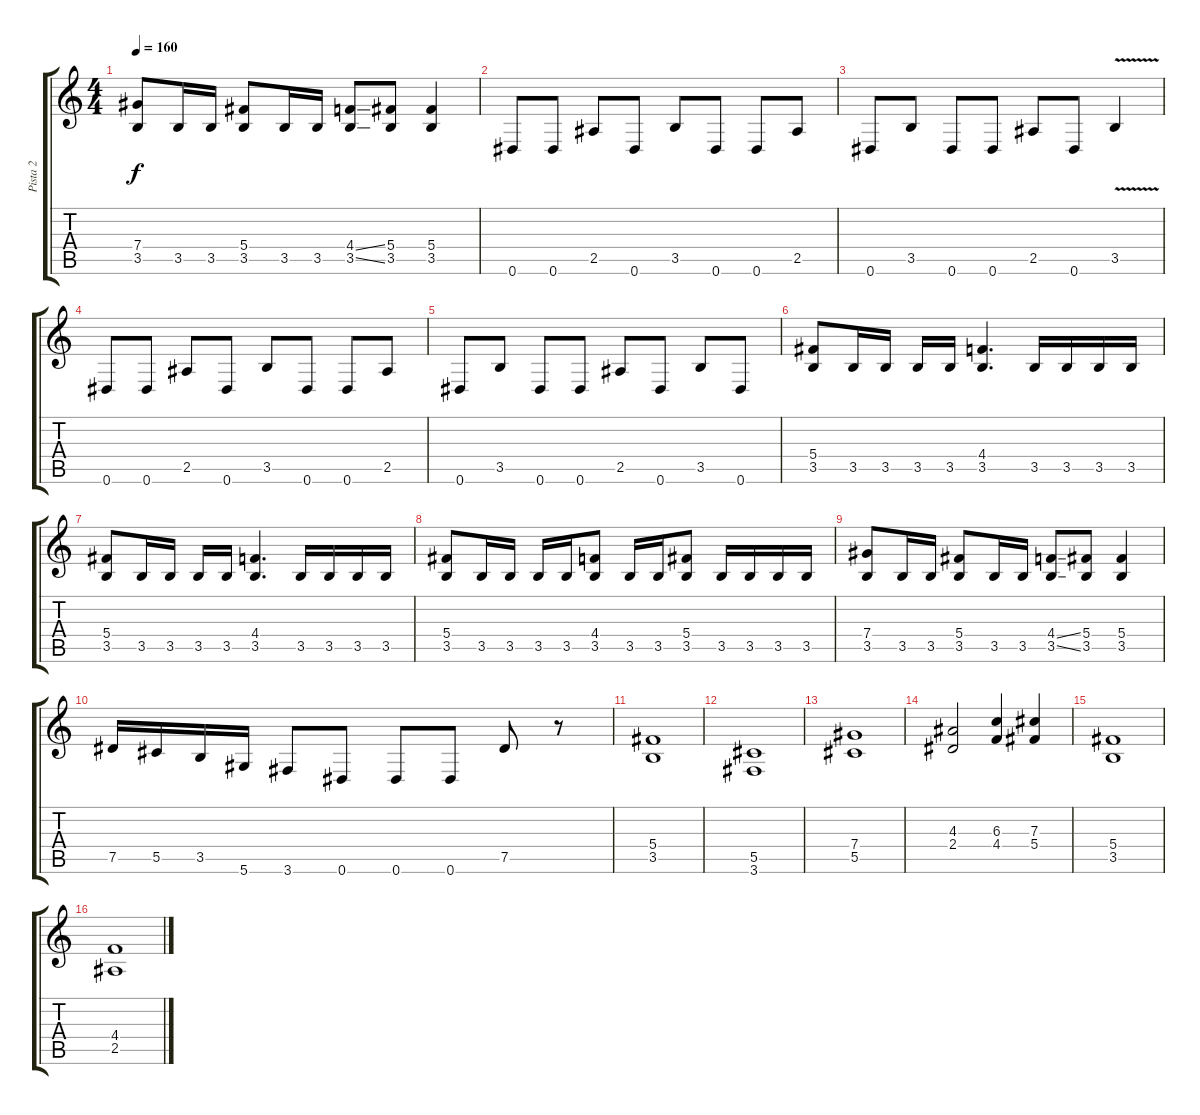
\track ("Pista 2" "Pista 2") {instrument distortionguitar}
\staff {score tabs}
\tuning (Eb4 Bb3 Gb3 Db3 Ab2 Eb2) {hide}
\ts (4 4)
\tempo 160
\clef g2
\ks c
(7.4 3.5).8{dy f} 3.5.16 3.5.16 (5.4 3.5).8 3.5.16 3.5.16 (4.4{ss} 3.5{ss}).8 (5.4 3.5).8 (5.4 3.5).4 |
0.6.8 0.6.8 2.5.8 0.6.8 3.5.8 0.6.8 0.6.8 2.5.8 |
0.6.8 3.5.8 0.6.8 0.6.8 2.5.8 0.6.8 3.5{v}.4 |
0.6.8 0.6.8 2.5.8 0.6.8 3.5.8 0.6.8 0.6.8 2.5.8 |
0.6.8 3.5.8 0.6.8 0.6.8 2.5.8 0.6.8 3.5.8 0.6.8 |
(5.4 3.5).8 3.5.16 3.5.16 3.5.16 3.5.16 (4.4 3.5).4{d} 3.5.16 3.5.16 3.5.16 3.5.16 |
(5.4 3.5).8 3.5.16 3.5.16 3.5.16 3.5.16 (4.4 3.5).4{d} 3.5.16 3.5.16 3.5.16 3.5.16 |
(5.4 3.5).8 3.5.16 3.5.16 3.5.16 3.5.16 (4.4 3.5).8 3.5.16 3.5.16 (5.4 3.5).8 3.5.16 3.5.16 3.5.16 3.5.16 |
(7.4 3.5).8 3.5.16 3.5.16 (5.4 3.5).8 3.5.16 3.5.16 (4.4{ss} 3.5{ss}).8 (5.4 3.5).8 (5.4 3.5).4 |
7.5.16 5.5.16 3.5.16 5.6.16 3.6.8 0.6.8 0.6.8 0.6.8 7.5.8 r.8 |
(5.4 3.5).1 |
(5.5 3.6).1 |
(7.4 5.5).1 |
(4.3 2.4).2 (6.3 4.4).4 (7.3 5.4).4 |
(5.4 3.5).1 |
(4.4 2.5).1
